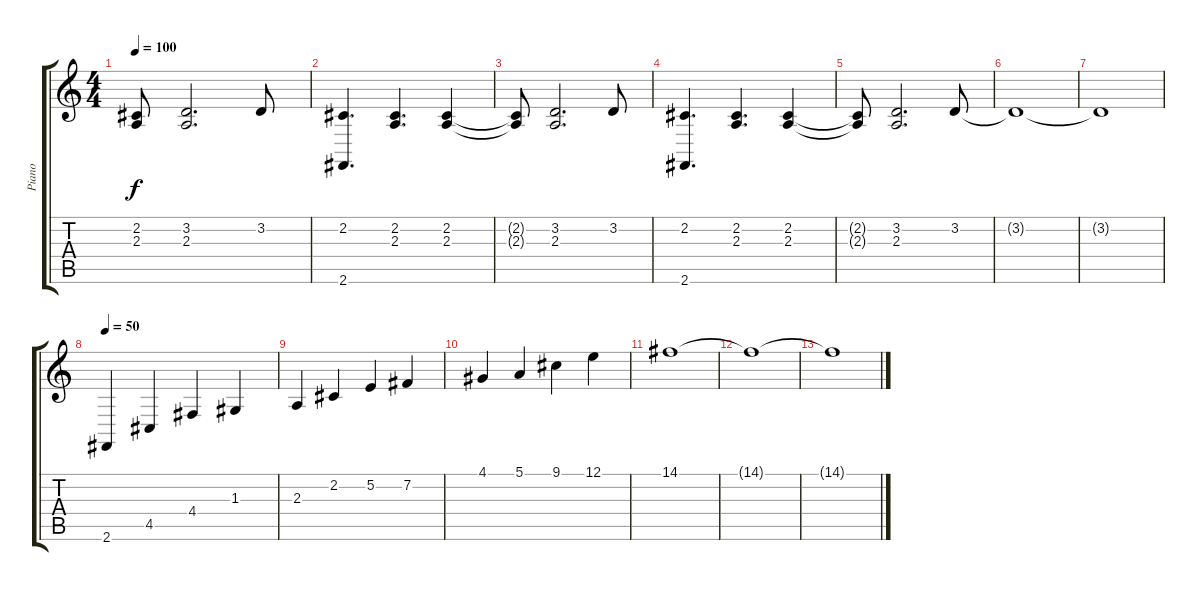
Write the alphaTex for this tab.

\track ("Piano" "Piano") {instrument brightacousticpiano}
\staff {score tabs}
\tuning (E4 B3 G3 D3 A2 E2) {hide}
\ts (4 4)
\tempo 100
\clef g2
\ks c
(2.2{t} 2.3{t}).8{dy f} (3.2 2.3).2{d} 3.2.8 |
(2.2 2.6).4{d} (2.2 2.3).4{d} (2.2 2.3).4 |
(2.2{t} 2.3{t}).8 (3.2 2.3).2{d} 3.2.8 |
(2.2 2.6).4{d} (2.2 2.3).4{d} (2.2 2.3).4 |
(2.2{t} 2.3{t}).8 (3.2 2.3).2{d} 3.2.8 |
3.2{t}.1 |
3.2{t}.1 |
\tempo 50
2.6.4 4.5.4 4.4.4 1.3.4 |
2.3.4 2.2.4 5.2.4 7.2.4 |
4.1.4 5.1.4 9.1.4 12.1.4 |
14.1.1 |
14.1{t}.1 |
14.1{t}.1
